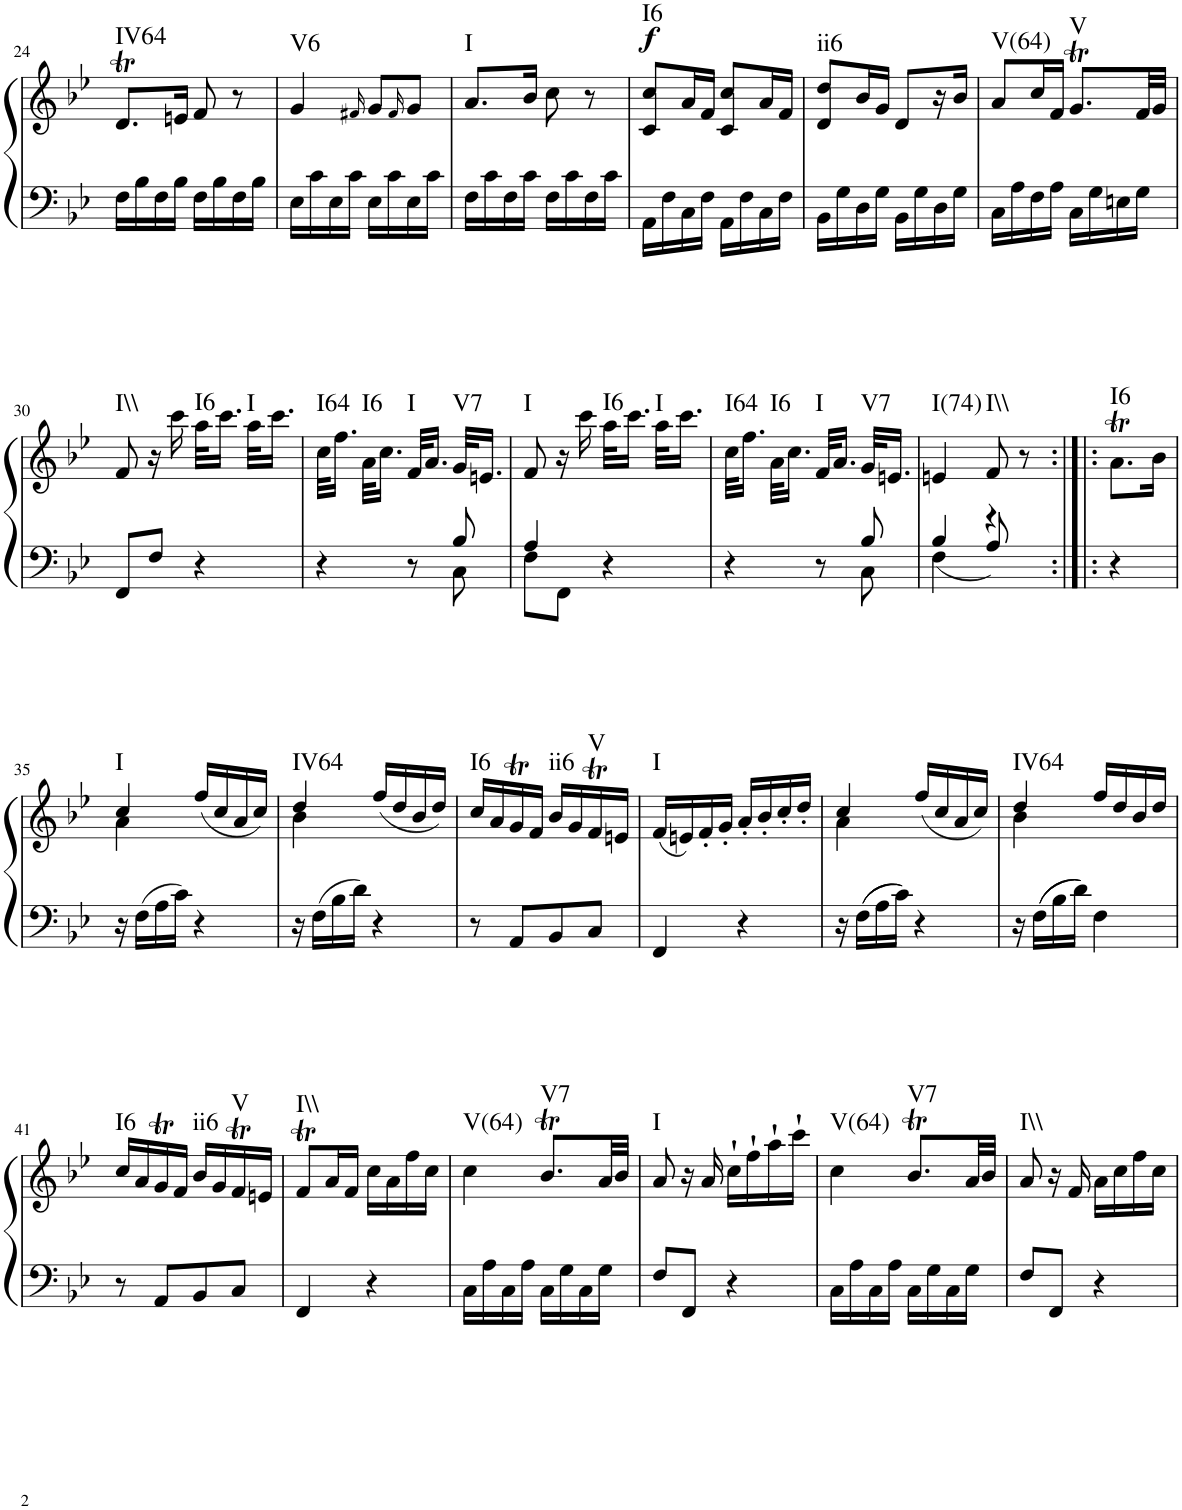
**kern	**kern	**dynam	**harte
*part1	*part1	*part1	*part1
*staff2	*staff1	*staff1/2	*
*I"Piano	*	*	*
*I'Pno.	*	*	*
!!LO:PB:g=z
*clefF4	*clefG2	*	*
*k[b-e-]	*k[b-e-]	*	*
*M2/4	*M2/4	*	*
=24	=24	=24	=24
!	!	!	!LO:H:kt=IV64
16F\LL	8.dt/L	.	N
16B-\	.	.	.
16F\	.	.	.
16B-\JJ	16en/Jk	.	.
16F\LL	8f/	.	.
16B-\	.	.	.
16F\	8r	.	.
16B-\JJ	.	.	.
=25	=25	=25	=25
!	!	!	!LO:H:kt=V6
16E-\LL	4g/	.	N
16c\	.	.	.
16E-\	.	.	.
16c\JJ	.	.	.
.	16qf#X/	.	.
16E-\LL	8g/L	.	.
16c\	.	.	.
.	16qf#/	.	.
16E-\	8g/J	.	.
16c\JJ	.	.	.
=26	=26	=26	=26
!	!	!	!LO:H:kt=I
16F\LL	8.a/L	.	N
16c\	.	.	.
16F\	.	.	.
16c\JJ	16b-/Jk	.	.
16F\LL	8cc\	.	.
16c\	.	.	.
16F\	8r	.	.
16c\JJ	.	.	.
=27	=27	=27	=27
*	*^	*	*
!	!	!	!LO:DY:a	!LO:H:kt=I6
16AA\LL	4c/	8cc/L	f	N
16F\	.	.	.	.
16C\	.	16a/L	.	.
16F\JJ	.	16f/JJ	.	.
16AA\LL	4c/	8cc/L	.	.
16F\	.	.	.	.
16C\	.	16a/L	.	.
16F\JJ	.	16f/JJ	.	.
=28	=28	=28	=28	=28
!	!	!	!	!LO:H:kt=ii6
16BB-\LL	4d/	8dd/L	.	N
16G\	.	.	.	.
16D\	.	16b-/L	.	.
16G\JJ	.	16g/JJ	.	.
16BB-\LL	8d/L	4ryy	.	.
16G\	.	.	.	.
16D\	16r	.	.	.
16G\JJ	16b-/JJ	.	.	.
*	*v	*v	*	*
=29	=29	=29	=29
!	!	!	!LO:H:kt=V(64)
16C\LL	8a/L	.	N
16A\	.	.	.
16F\	16cc/L	.	.
16A\JJ	16f/JJ	.	.
!	!	!	!LO:H:kt=V
16C\LL	8.gT/L	.	N
16G\	.	.	.
16En\	.	.	.
16G\JJ	32f/LL	.	.
.	32g/JJJ	.	.
!!LO:LB:g=z
=30	=30	=30	=30
!	!	!	!LO:H:kt=I\\
8FF/L	8f/	.	N
8F/J	16r	.	.
.	16ccc\	.	.
!	!	!	!LO:H:kt=I6
4r	32aa\KLL	.	N
.	16.ccc\JJ	.	.
!	!	!	!LO:H:kt=I
.	32aa\KLL	.	N
.	16.ccc\JJ	.	.
=31	=31	=31	=31
*^	*	*	*
!	!	!	!	!LO:H:kt=I64
4r	4.ryy	32cc\KLL	.	N
.	.	16.ff\JJ	.	.
!	!	!	!	!LO:H:kt=I6
.	.	32a\KLL	.	N
.	.	16.cc\JJ	.	.
!	!	!	!	!LO:H:kt=I
8r	.	32f/KLL	.	N
.	.	16.a/JJ	.	.
!	!	!	!	!LO:H:kt=V7
8C\	8B-/	32g/KLL	.	N
.	.	16.en/JJ	.	.
=32	=32	=32	=32	=32
!	!	!	!	!LO:H:kt=I
8F\L	4A/	8f/	.	N
8FF\J	.	16r	.	.
.	.	16ccc\	.	.
!	!	!	!	!LO:H:kt=I6
4r	4ryy	32aa\KLL	.	N
.	.	16.ccc\JJ	.	.
!	!	!	!	!LO:H:kt=I
.	.	32aa\KLL	.	N
.	.	16.ccc\JJ	.	.
=33	=33	=33	=33	=33
!	!	!	!	!LO:H:kt=I64
4r	4.ryy	32cc\KLL	.	N
.	.	16.ff\JJ	.	.
!	!	!	!	!LO:H:kt=I6
.	.	32a\KLL	.	N
.	.	16.cc\JJ	.	.
!	!	!	!	!LO:H:kt=I
8r	.	32f/KLL	.	N
.	.	16.a/JJ	.	.
!	!	!	!	!LO:H:kt=V7
8C\	8B-/	32g/KLL	.	N
.	.	16.en/JJ	.	.
=34	=34	=34	=34	=34
!	!	!	!	!LO:H:kt=I(74)
4F\	4B-/	4en/	.	N
!	!	!	!	!LO:H:kt=I\\
4r	8A/	8f/	.	N
.	8ryy	8r	.	.
=34X1:|!|:	=34X1:|!|:	=34X1:|!|:	=34X1:|!|:	=34X1:|!|:
!	!	!	!	!LO:H:kt=I6
*v	*v	*	*	*
4r	8.at\L	.	N
.	16b-\Jk	.	.
!!LO:LB:g=z
=35	=35	=35	=35
*	*^	*	*
!	!	!	!	!LO:H:kt=I
16r	4cc/	4a\	.	N
16F\LL	.	.	.	.
16A\	.	.	.	.
16c\JJ	.	.	.	.
4r	(<16ff/LL	4ryy	.	.
.	16cc/	.	.	.
.	16a/	.	.	.
.	16cc/JJ)	.	.	.
=36	=36	=36	=36	=36
!	!	!	!	!LO:H:kt=IV64
16r	4dd/	4b-\	.	N
16F\LL	.	.	.	.
16B-\	.	.	.	.
16d\JJ	.	.	.	.
4r	(<16ff/LL	4ryy	.	.
.	16dd/	.	.	.
.	16b-/	.	.	.
.	16dd/JJ)	.	.	.
*	*v	*v	*	*
=37	=37	=37	=37
!	!	!	!LO:H:kt=I6
8r	16cc/LL	.	N
.	16a/	.	.
8AA/L	16gT/	.	.
.	16f/JJ	.	.
!	!	!	!LO:H:kt=ii6
8BB-/	16b-/LL	.	N
.	16g/	.	.
!	!	!	!LO:H:kt=V
8C/J	16fT/	.	N
.	16en/JJ	.	.
=38	=38	=38	=38
!	!	!	!LO:H:kt=I
4FF/	(16f/LL	.	N
.	16en/)	.	.
.	16f'</	.	.
.	16g'</JJ	.	.
4r	16a'</LL	.	.
.	16b-'</	.	.
.	16cc'</	.	.
.	16dd'</JJ	.	.
=39	=39	=39	=39
*	*^	*	*
16r	4cc/	4a\	.	.
16F\LL	.	.	.	.
16A\	.	.	.	.
16c\JJ	.	.	.	.
4r	(<16ff/LL	4ryy	.	.
.	16cc/	.	.	.
.	16a/	.	.	.
.	16cc/JJ)	.	.	.
=40	=40	=40	=40	=40
!	!	!	!	!LO:H:kt=IV64
16r	4dd/	4b-\	.	N
16F\LL	.	.	.	.
16B-\	.	.	.	.
16d\JJ	.	.	.	.
4F\	16ff/LL	4ryy	.	.
.	16dd/	.	.	.
.	16b-/	.	.	.
.	16dd/JJ	.	.	.
*	*v	*v	*	*
!!LO:LB:g=z
=41	=41	=41	=41
!	!	!	!LO:H:kt=I6
8r	16cc/LL	.	N
.	16a/	.	.
8AA/L	16gT/	.	.
.	16f/JJ	.	.
!	!	!	!LO:H:kt=ii6
8BB-/	16b-/LL	.	N
.	16g/	.	.
!	!	!	!LO:H:kt=V
8C/J	16fT/	.	N
.	16en/JJ	.	.
=42	=42	=42	=42
!	!	!	!LO:H:kt=I\\
4FF/	8fT/L	.	N
.	16a/L	.	.
.	16f/JJ	.	.
4r	16cc\LL	.	.
.	16a\	.	.
.	16ff\	.	.
.	16cc\JJ	.	.
=43	=43	=43	=43
!	!	!	!LO:H:kt=V(64)
16C\LL	4cc\	.	N
16A\	.	.	.
16C\	.	.	.
16A\JJ	.	.	.
!	!	!	!LO:H:kt=V7
16C\LL	8.b-T/L	.	N
16G\	.	.	.
16C\	.	.	.
16G\JJ	32a/LL	.	.
.	32b-/JJJ	.	.
=44	=44	=44	=44
!	!	!	!LO:H:kt=I
8F/L	8a/	.	N
8FF/J	16r	.	.
.	16a/	.	.
4r	16cc`\LL	.	.
.	16ff`\	.	.
.	16aa`\	.	.
.	16ccc`\JJ	.	.
=45	=45	=45	=45
!	!	!	!LO:H:kt=V(64)
16C\LL	4cc\	.	N
16A\	.	.	.
16C\	.	.	.
16A\JJ	.	.	.
!	!	!	!LO:H:kt=V7
16C\LL	8.b-T/L	.	N
16G\	.	.	.
16C\	.	.	.
16G\JJ	32a/LL	.	.
.	32b-/JJJ	.	.
=46	=46	=46	=46
!	!	!	!LO:H:kt=I\\
8F/L	8a/	.	N
8FF/J	16r	.	.
.	16f/	.	.
4r	16a\LL	.	.
.	16cc\	.	.
.	16ff\	.	.
.	16cc\JJ	.	.
=	=	=	=
*-	*-	*-	*-
